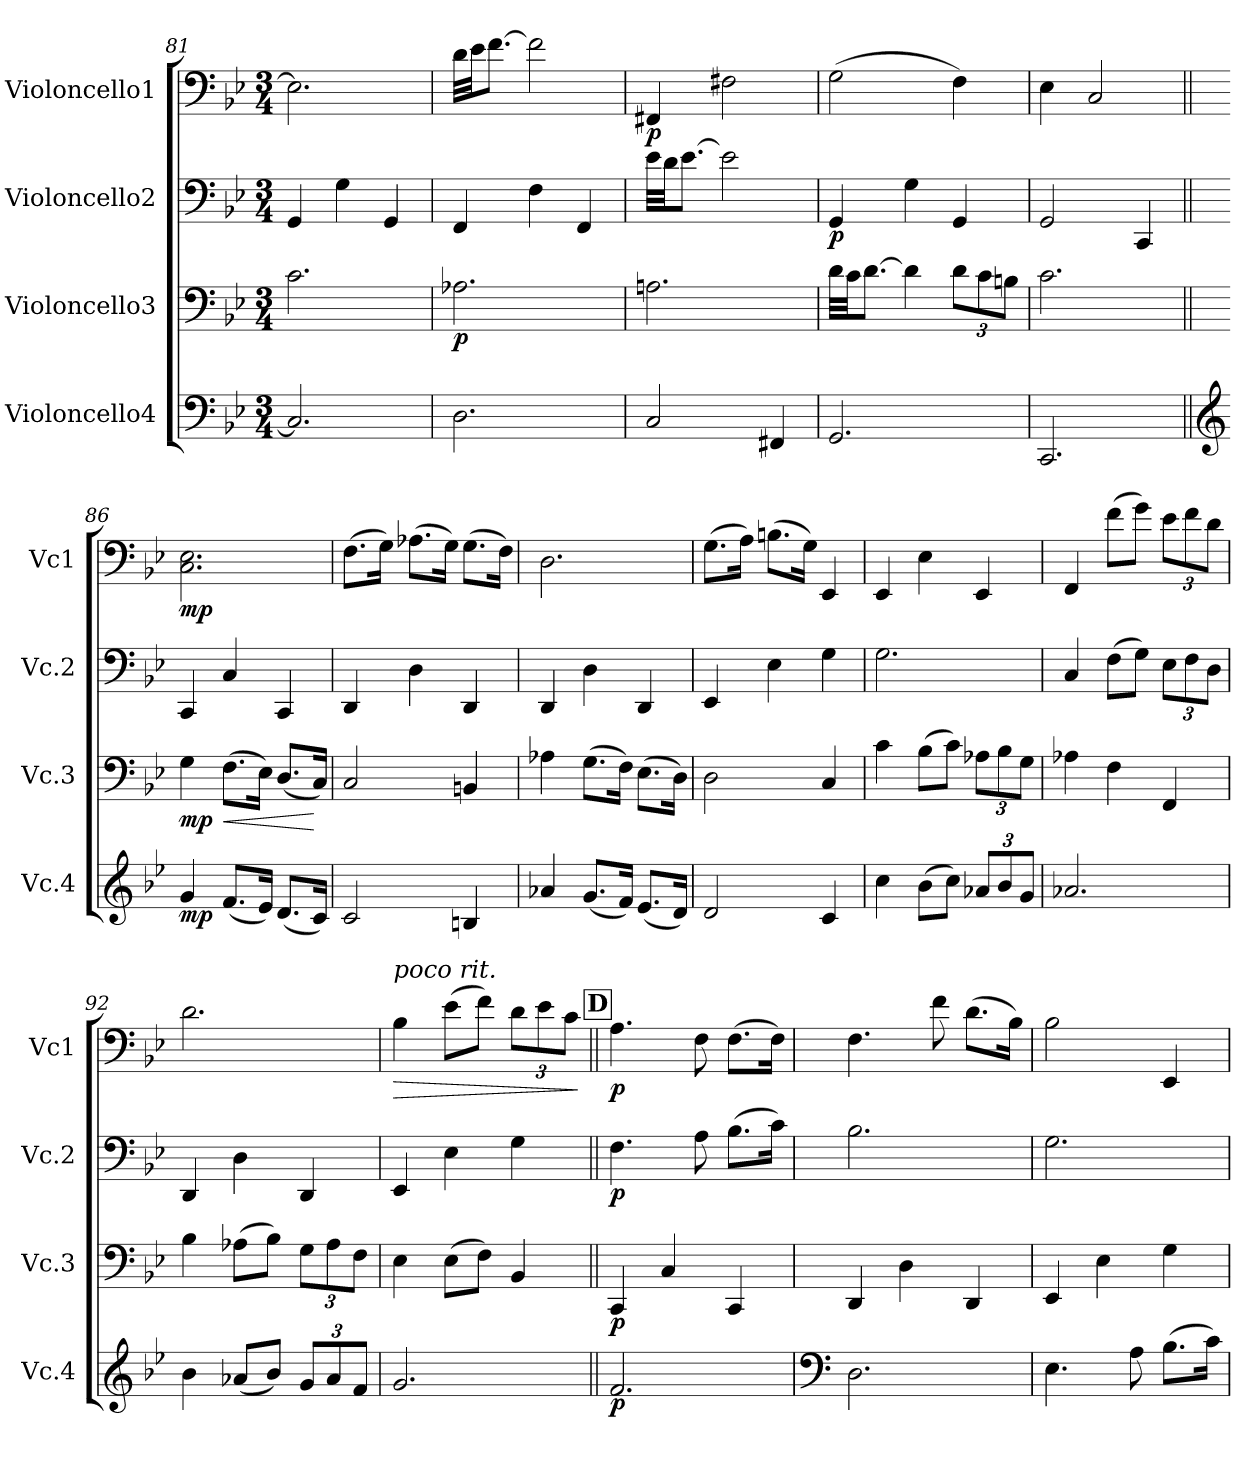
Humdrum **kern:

**kern	**dynam	**kern	**dynam	**kern	**dynam	**kern	**dynam
*part4	*part4	*part3	*part3	*part2	*part2	*part1	*part1
*staff4	*staff4	*staff3	*staff3	*staff2	*staff2	*staff1	*staff1
*I"Violoncello4	*	*I"Violoncello3	*	*I"Violoncello2	*	*I"Violoncello1	*
*I'Vc.4	*	*I'Vc.3	*	*I'Vc.2	*	*I'Vc1	*
!!LO:LB:g=z
*clefF4	*	*clefF4	*	*clefF4	*	*clefF4	*
*k[b-e-]	*	*k[b-e-]	*	*k[b-e-]	*	*k[b-e-]	*
*M3/4	*	*M3/4	*	*M3/4	*	*M3/4	*
=81	=81	=81	=81	=81	=81	=81	=81
2.C/]	.	2.c\	.	4GG/	.	2.E-\]	.
.	.	.	.	4G\	.	.	.
.	.	.	.	4GG/	.	.	.
=82	=82	=82	=82	=82	=82	=82	=82
!	!	!	!LO:DY:b	!	!	!	!
2.D\	.	2.A-X\	p	4FF/	.	32d\LLL	.
.	.	.	.	.	.	32e-\JJ	.
.	.	.	.	.	.	[8.f\J	.
.	.	.	.	4F\	.	2f\]	.
.	.	.	.	4FF/	.	.	.
=83	=83	=83	=83	=83	=83	=83	=83
!	!	!	!	!	!	!	!LO:DY:b
2C/	.	2.An\	.	32e-\LLL	.	4FF#X/	p
.	.	.	.	32d\JJ	.	.	.
.	.	.	.	[8.e-\J	.	.	.
.	.	.	.	2e-\]	.	2F#X\	.
4FF#X/	.	.	.	.	.	.	.
=84	=84	=84	=84	=84	=84	=84	=84
!	!	!	!	!	!LO:DY:b	!	!
2.GG/	.	32d\LLL	.	4GG/	p	(>2G\	.
.	.	32c\JJ	.	.	.	.	.
.	.	[8.d\J	.	.	.	.	.
.	.	4d\]	.	4G\	.	.	.
*	*	*Xbrackettup	*	*	*	*	*
.	.	12d\L	.	4GG/	.	4F\)	.
.	.	12c\	.	.	.	.	.
.	.	12Bn\J	.	.	.	.	.
=85	=85	=85	=85	=85	=85	=85	=85
2.CC/	.	2.c\	.	2GG/	.	4E-\	.
.	.	.	.	.	.	2C/	.
.	.	.	.	4CC/	.	.	.
=86||	=86||	=86||	=86||	=86||	=86||	=86||	=86||
*clefG2	*	*	*	*	*	*	*
!	!LO:DY:b	!	!LO:DY:b	!	!	!	!LO:DY:b
4g/	mp	4G\	mp	4CC/	.	2.C\ 2.E-\	mp
!	!	!	!LO:HP:b	!	!	!	!
(8.f/L	.	(>8.F\L	<	4C/	.	.	.
16e-/Jk)	.	16E-\Jk)	.	.	.	.	.
(8.d/L	.	(8.D/L	.	4CC/	.	.	.
16c/Jk)	.	16C/Jk)	[	.	.	.	.
!!LO:LB:g=z
=87	=87	=87	=87	=87	=87	=87	=87
2c/	.	2C/	.	4DD/	.	(>8.F\L	.
.	.	.	.	.	.	16G\Jk)	.
.	.	.	.	4D\	.	(>8.A-X\L	.
.	.	.	.	.	.	16G\Jk)	.
4Bn/	.	4BBn/	.	4DD/	.	(>8.G\L	.
.	.	.	.	.	.	16F\Jk)	.
=88	=88	=88	=88	=88	=88	=88	=88
4a-X/	.	4A-X\	.	4DD/	.	2.D\	.
(8.g/L	.	(>8.G\L	.	4D\	.	.	.
16f/Jk)	.	16F\Jk)	.	.	.	.	.
(8.e-/L	.	(>8.E-\L	.	4DD/	.	.	.
16d/Jk)	.	16D\Jk)	.	.	.	.	.
=89	=89	=89	=89	=89	=89	=89	=89
2d/	.	2D\	.	4EE-/	.	(>8.G\L	.
.	.	.	.	.	.	16A\Jk)	.
.	.	.	.	4E-\	.	(>8.Bn\L	.
.	.	.	.	.	.	16G\Jk)	.
4c/	.	4C/	.	4G\	.	4EE-/	.
=90	=90	=90	=90	=90	=90	=90	=90
4cc\	.	4c\	.	2.G\	.	4EE-/	.
(>8b-\L	.	(>8B-\L	.	.	.	4E-\	.
8cc\J)	.	8c\J)	.	.	.	.	.
*Xbrackettup	*	*	*	*	*	*	*
12a-X/L	.	12A-X\L	.	.	.	4EE-/	.
12b-/	.	12B-\	.	.	.	.	.
12g/J	.	12G\J	.	.	.	.	.
=91	=91	=91	=91	=91	=91	=91	=91
2.a-X/	.	4A-X\	.	4C/	.	4FF/	.
.	.	4F\	.	(>8F\L	.	(>8f\L	.
.	.	.	.	8G\J)	.	8g\J)	.
*	*	*	*	*Xbrackettup	*	*Xbrackettup	*
.	.	4FF/	.	12E-\L	.	12e-\L	.
.	.	.	.	12F\	.	12f\	.
.	.	.	.	12D\J	.	12d\J	.
!!LO:PB:g=z
=92	=92	=92	=92	=92	=92	=92	=92
4b-\	.	4B-\	.	4DD/	.	2.d\	.
(8a-X/L	.	(>8A-X\L	.	4D\	.	.	.
8b-/J)	.	8B-\J)	.	.	.	.	.
12g/L	.	12G\L	.	4DD/	.	.	.
12a-/	.	12A-\	.	.	.	.	.
12f/J	.	12F\J	.	.	.	.	.
=93	=93	=93	=93	=93	=93	=93	=93
!	!	!	!	!	!	!LO:TX:a:i:t=poco rit.	!
!	!	!	!	!	!	!	!LO:HP:b
2.g/	.	4E-\	.	4EE-/	.	4B-\	>
.	.	(>8E-\L	.	4E-\	.	(>8e-\L	.
.	.	8F\J)	.	.	.	8f\J)	.
.	.	4BB-/	.	4G\	.	12d\L	.
.	.	.	.	.	.	12e-\	.
.	.	.	.	.	.	12c\J	.
.	.	.	.	.	.	.	]
!!LO:REH:place=s1:a:B:fs=14:t=D
=94||	=94||	=94||	=94||	=94||	=94||	=94||	=94||
!	!LO:DY:b	!	!LO:DY:b	!	!LO:DY:b	!	!LO:DY:b
2.f/	p	4CC/	p	4.F\	p	4.A\	p
.	.	4C/	.	.	.	.	.
.	.	.	.	8A\	.	8F\	.
.	.	4CC/	.	(>8.B-\L	.	(>8.F\L	.
.	.	.	.	16c\Jk)	.	16F\Jk)	.
=95	=95	=95	=95	=95	=95	=95	=95
*clefF4	*	*	*	*	*	*	*
2.D\	.	4DD/	.	2.B-\	.	4.F\	.
.	.	4D\	.	.	.	.	.
.	.	.	.	.	.	8f\	.
.	.	4DD/	.	.	.	(>8.d\L	.
.	.	.	.	.	.	16B-\Jk)	.
=96	=96	=96	=96	=96	=96	=96	=96
4.E-\	.	4EE-/	.	2.G\	.	2B-\	.
.	.	4E-\	.	.	.	.	.
8A\	.	.	.	.	.	.	.
(>8.B-\L	.	4G\	.	.	.	4EE-/	.
16c\Jk)	.	.	.	.	.	.	.
=	=	=	=	=	=	=	=
*-	*-	*-	*-	*-	*-	*-	*-
